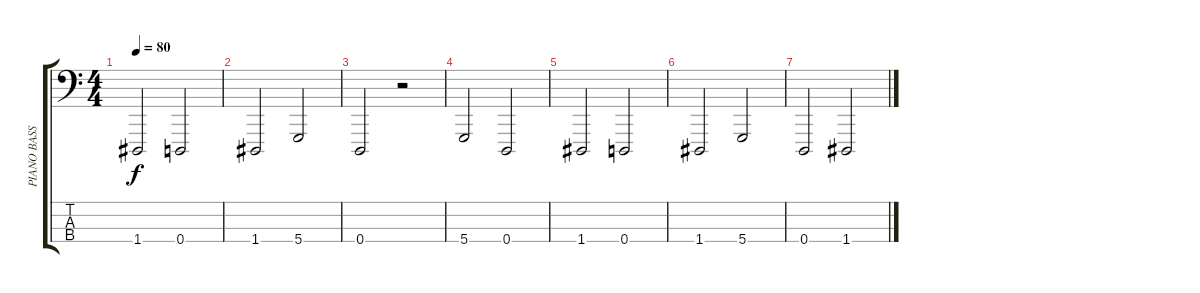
\track ("PIANO BASSE" "PIANO BASS") {instrument acousticgrandpiano}
\staff {score tabs}
\tuning (F2 C2 G1 D1) {hide}
\ts (4 4)
\tempo 80
\clef f4
\ks c
1.4.2{dy f} 0.4.2 |
1.4.2 5.4.2 |
0.4.2 r.2 |
5.4.2 0.4.2 |
1.4.2 0.4.2 |
1.4.2 5.4.2 |
0.4.2 1.4.2
